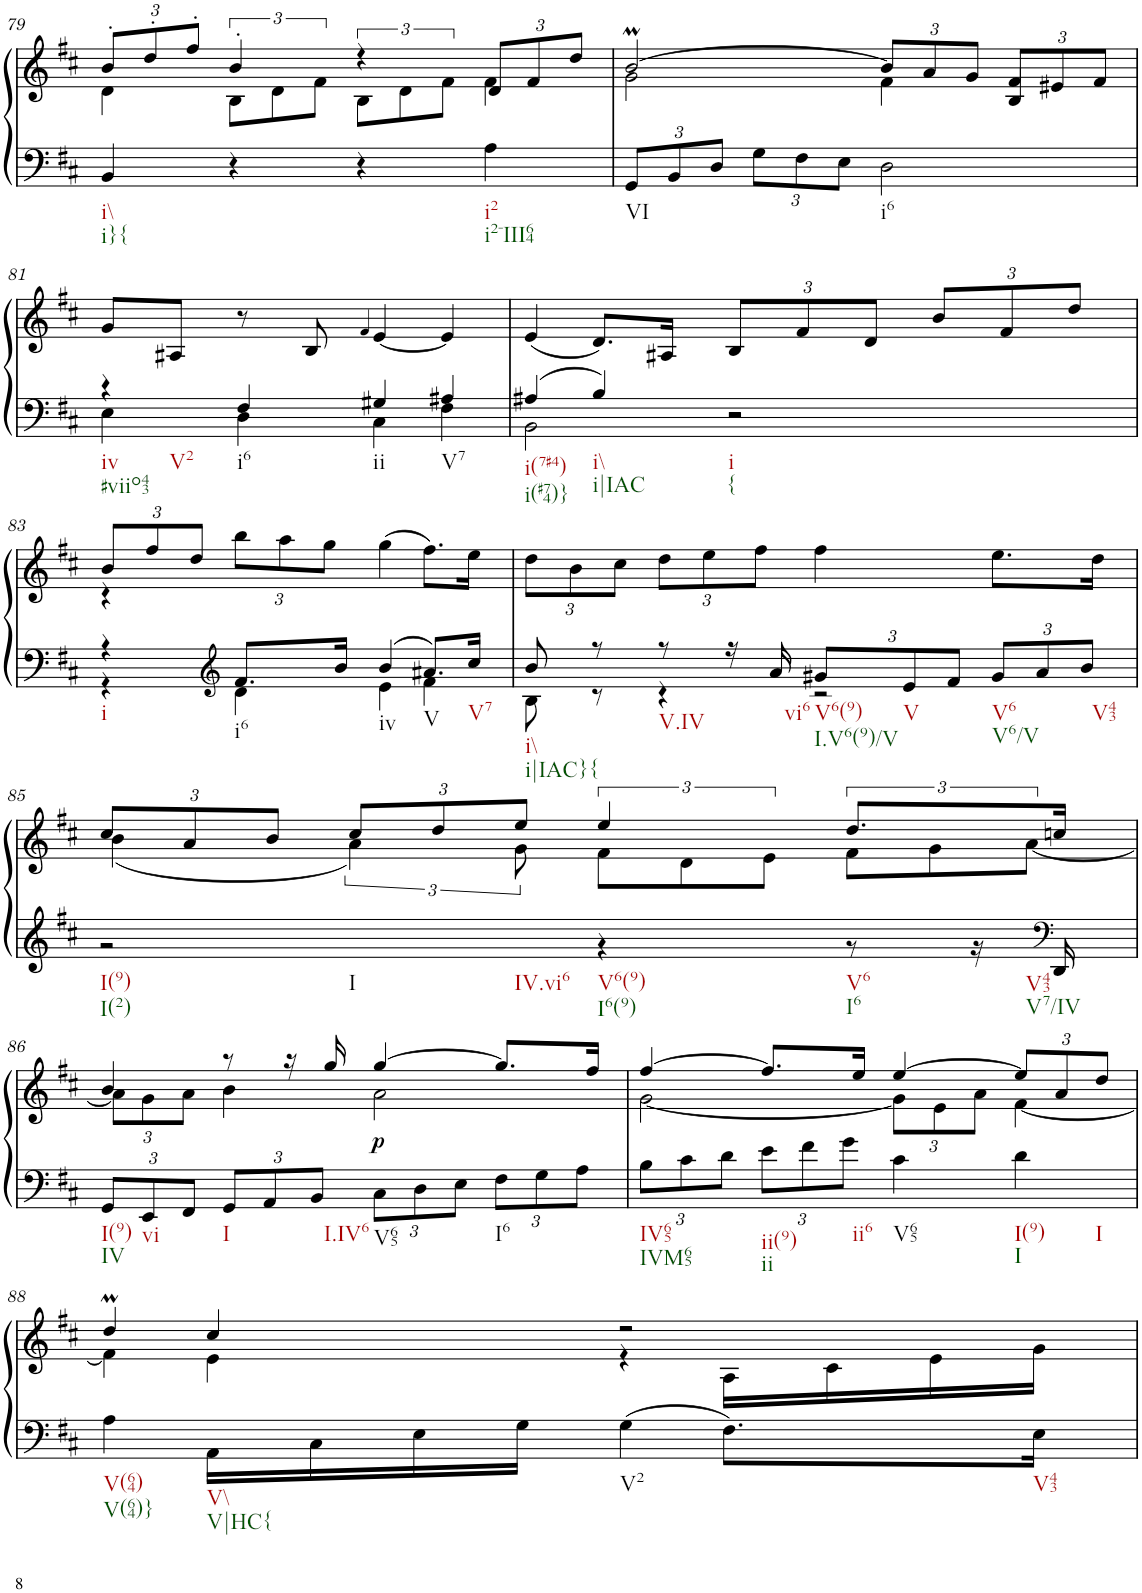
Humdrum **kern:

**kern	**kern	**dynam
*part1	*part1	*part1
*staff2	*staff1	*staff1/2
*I"Klavier links	*	*
!!LO:PB:g=z
*clefG2	*clefG2	*
*k[f#c#]	*k[f#c#]	*
*M2/2	*M2/2	*
*	*Xbrackettup	*
=79	=79	=79
*	*^	*
!LO:TX:b:t=i\\	!	!	!
!LO:TX:b:t=i}{	!	!	!
4BB/	12b'/L	4d\	.
.	12dd'/	.	.
.	12ff#'/J	.	.
*	*	*brackettup	*
4r	4b'/	12B\L	.
.	.	12d\	.
.	.	12f#\J	.
4r	4r	12B\L	.
.	.	12d\	.
.	.	12f#\J	.
*	*Xbrackettup	*	*
!LO:TX:b:t=i2	!	!	!
!LO:TX:b:t=i2-III64	!	!	!
4A\	12d/L	4f#\	.
.	12f#/	.	.
.	12dd/J	.	.
=80	=80	=80	=80
*Xbrackettup	*	*	*
!LO:TX:b:t=VI	!	!	!
12GG/L	[2bM/	2g\	.
12BB/	.	.	.
12D/J	.	.	.
12G\L	.	.	.
12F#\	.	.	.
12E\J	.	.	.
!LO:TX:b:t=i6	!	!	!
2D\	12b/L]	4f#\	.
.	12a/	.	.
.	12g/J	.	.
.	12f#/L	4B/	.
.	12e#X/	.	.
.	12f#/J	.	.
*	*v	*v	*
!!LO:LB:g=z
=81	=81	=81
*^	*	*
!LO:TX:b:t=iv	!	!	!
!LO:TX:b:t=#viio43	!	!	!
!LO:TX:b:t=V2	!	!	!
4r	4E\	8g/L	.
.	.	8A#X/J	.
!LO:TX:b:t=i6	!	!	!
4F#/	4D\	8r	.
.	.	8B/	.
.	.	4qf#/	.
!LO:TX:b:t=ii	!	!	!
4G#X/	4C#\	[4e/	.
!LO:TX:b:t=V7	!	!	!
4A#X/	4F#\	4e/]	.
=82	=82	=82	=82
!LO:TX:b:t=i(7#4)	!	!	!
!LO:TX:b:t=i(#74)}	!	!	!
4A#X/	2BB\	(4e/	.
!LO:TX:b:t=i\\	!	!	!
!LO:TX:b:t=i|IAC	!	!	!
4B/	.	8.d/L)	.
.	.	16A#X/Jk	.
!LO:TX:b:t=i	!	!	!
!LO:TX:b:t={	!	!	!
2r	2ryy	12B/L	.
.	.	12f#/	.
.	.	12d/J	.
.	.	12b/L	.
.	.	12f#/	.
.	.	12dd/J	.
!!LO:LB:g=z
=83	=83	=83	=83
*	*	*^	*
!LO:TX:b:t=i	!	!	!	!
4r	4r	12b/L	4r	.
.	.	12ff#/	.	.
.	.	12dd/J	.	.
*clefG2	*	*	*	*
!LO:TX:b:t=i6	!	!	!	!
8.f#/L	4d\	12bb\L	2.ryy	.
.	.	12aa\	.	.
.	.	12gg\J	.	.
16b/Jk	.	.	.	.
!LO:TX:b:t=iv	!	!	!	!
4b/	4e\	(4gg\	.	.
!LO:TX:b:t=V	!	!	!	!
8.a#X/L	4f#\	8.ff#\L)	.	.
!LO:TX:b:t=V7	!	!	!	!
16cc#/Jk	.	16ee\Jk	.	.
*	*	*v	*v	*
=84	=84	=84	=84
!LO:TX:b:t=i\\	!	!	!
!LO:TX:b:t=i|IAC}{	!	!	!
8b/	8B\	12dd\L	.
.	.	12b\	.
8r	8r	.	.
.	.	12cc#\J	.
!LO:TX:b:t=V.IV	!	!	!
8r	4r	12dd\L	.
.	.	12ee\	.
16r	.	.	.
.	.	12ff#\J	.
!LO:TX:b:t=vi6	!	!	!
16a/	.	.	.
!LO:TX:b:t=V6(9)	!	!	!
!LO:TX:b:t=I.V6(9)/V	!	!	!
12g#X/L	2r	4ff#\	.
!LO:TX:b:t=V	!	!	!
12e/	.	.	.
12f#/J	.	.	.
!LO:TX:b:t=V6	!	!	!
!LO:TX:b:t=V6/V	!	!	!
12g#/L	.	8.ee\L	.
12a/	.	.	.
!LO:TX:b:t=V43	!	!	!
12b/J	.	.	.
.	.	16dd\Jk	.
!!LO:LB:g=z
=85	=85	=85	=85
*	*	*^	*
!LO:TX:b:t=I(9)	!	!	!	!
!LO:TX:b:t=I(2)	!	!	!	!
!LO:TX:b:t=I	!	!	!	!
!LO:TX:b:t=IV.vi6	!	!	!	!
2ryy	2r	12cc#/L	(4b\	.
.	.	12a/	.	.
.	.	12b/J	.	.
*	*	*	*brackettup	*
.	.	12cc#/L	6a\)	.
.	.	12dd/	.	.
.	.	12ee/J	12g\	.
!LO:TX:b:t=V6(9)	!	!	!	!
!LO:TX:b:t=I6(9)	!	!	!	!
4ryy	4r	4ee/	12f#\L	.
.	.	.	12d\	.
.	.	.	12e\J	.
!LO:TX:b:t=V6	!	!	!	!
!LO:TX:b:t=I6	!	!	!	!
8ryy	8r	8.dd/L	12f#\L	.
.	.	.	12g\	.
!LO:TX:b:t=V43	!	!	!	!
!LO:TX:b:t=V7/IV	!	!	!	!
16ryy	16r	.	.	.
.	.	.	[12a\J	.
*clefF4	*	*	*	*
16ryy	16DD/	16ccn/Jk	.	.
*v	*v	*	*	*
!!LO:LB:g=z	!!
=86	=86	=86	=86
*	*	*Xbrackettup	*
*^	*	*	*
!LO:TX:b:t=I(9)	!	!	!	!
!LO:TX:b:t=IV	!	!	!	!
*v	*v	*	*	*
12GG/L	4b/	12a\L]	.
!LO:TX:b:t=vi	!	!	!
12EE/	.	12g\	.
12FF#/J	.	12a\J	.
!LO:TX:b:t=I	!	!	!
12GG/L	8r	4b\	.
12AA/	.	.	.
.	16r	.	.
!LO:TX:b:t=I.IV6	!	!	!
12BB/J	.	.	.
.	16gg/	.	.
!LO:TX:b:t=V65	!	!	!
!	!	!	!LO:DY:b
12C#\L	[4gg/	2a\	p
12D\	.	.	.
12E\J	.	.	.
!LO:TX:b:t=I6	!	!	!
12F#\L	8.gg/L]	.	.
12G\	.	.	.
12A\J	.	.	.
.	16ff#/Jk	.	.
=87	=87	=87	=87
!LO:TX:b:t=IV65	!	!	!
!LO:TX:b:t=IVM65	!	!	!
12B\L	[4ff#/	[2g\	.
12c#\	.	.	.
12d\J	.	.	.
!LO:TX:b:t=ii(9)	!	!	!
!LO:TX:b:t=ii	!	!	!
12e\L	8.ff#/L]	.	.
12f#\	.	.	.
!LO:TX:b:t=ii6	!	!	!
12g\J	.	.	.
.	16ee/Jk	.	.
!LO:TX:b:t=V65	!	!	!
4c#\	[4ee/	12g\L]	.
.	.	12e\	.
.	.	12a\J	.
!LO:TX:b:t=I(9)	!	!	!
!LO:TX:b:t=I	!	!	!
!LO:TX:b:t=I	!	!	!
4d\	12ee/L]	[4f#\	.
.	12a/	.	.
.	12dd/J	.	.
!!LO:LB:g=z	!!
=88	=88	=88	=88
!LO:TX:b:t=V(64)	!	!	!
!LO:TX:b:t=V(64)}	!	!	!
4A\	4ddM/	4f#\]	.
!LO:TX:b:t=V\\	!	!	!
!LO:TX:b:t=V|HC{	!	!	!
16AA\LL	4cc#/	4e\	.
16C#\	.	.	.
16E\	.	.	.
16G\JJ	.	.	.
!LO:TX:b:t=V2	!	!	!
4G\	2r	4r	.
8.F#\L	.	16A\LL	.
.	.	16c#\	.
.	.	16e\	.
!LO:TX:b:t=V43	!	!	!
16E\Jk	.	16g\JJ	.
*	*v	*v	*
=	=	=
*-	*-	*-
